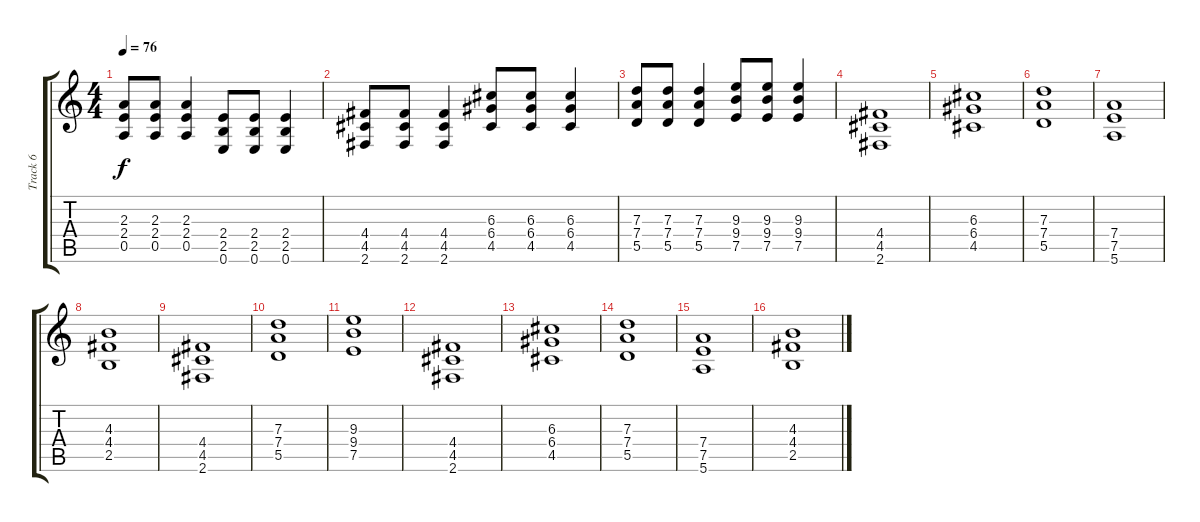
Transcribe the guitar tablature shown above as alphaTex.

\track ("Track 6" "Track 6") {instrument overdrivenguitar}
\staff {score tabs}
\tuning (E4 B3 G3 D3 A2 E2) {hide}
\ts (4 4)
\tempo 76
\clef g2
\ks c
(2.3 2.4 0.5).8{dy f} (2.3 2.4 0.5).8 (2.3 2.4 0.5).4 (2.4 2.5 0.6).8 (2.4 2.5 0.6).8 (2.4 2.5 0.6).4 |
(4.4 4.5 2.6).8 (4.4 4.5 2.6).8 (4.4 4.5 2.6).4 (6.3 6.4 4.5).8 (6.3 6.4 4.5).8 (6.3 6.4 4.5).4 |
(7.3 7.4 5.5).8 (7.3 7.4 5.5).8 (7.3 7.4 5.5).4 (9.3 9.4 7.5).8 (9.3 9.4 7.5).8 (9.3 9.4 7.5).4 |
(4.4 4.5 2.6).1 |
(6.3 6.4 4.5).1 |
(7.3 7.4 5.5).1 |
(7.4 7.5 5.6).1 |
(4.3 4.4 2.5).1 |
(4.4 4.5 2.6).1 |
(7.3 7.4 5.5).1 |
(9.3 9.4 7.5).1 |
(4.4 4.5 2.6).1 |
(6.3 6.4 4.5).1 |
(7.3 7.4 5.5).1 |
(7.4 7.5 5.6).1 |
(4.3 4.4 2.5).1
